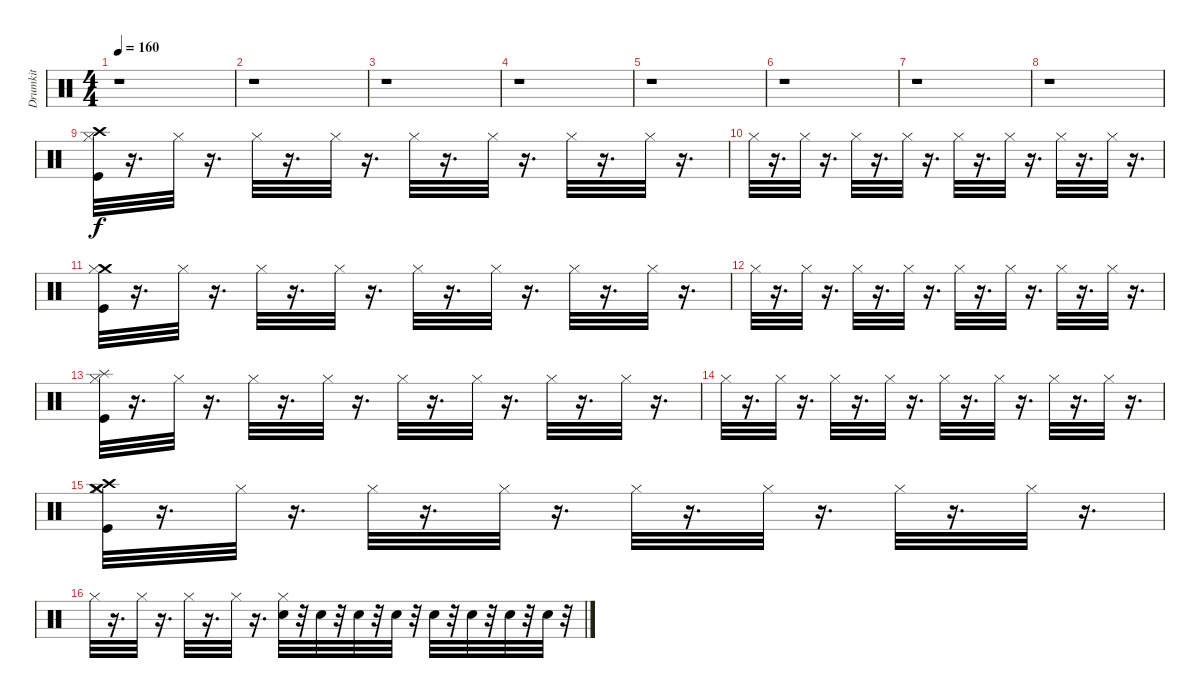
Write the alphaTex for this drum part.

\track ("Drumkit" "Drumkit") {instrument percussion}
\staff {score}
\articulation defaults
\ts (4 4)
\tempo 160
\clef neutral
\ks c
r.1{dy f} |
r.1 |
r.1 |
r.1 |
r.1 |
r.1 |
r.1 |
r.1 |
("Crash high (hit)" "Kick (hit)" "Hi-Hat (closed)").32 r.16{d} "Hi-Hat (closed)".32 r.16{d} "Hi-Hat (closed)".32 r.16{d} "Hi-Hat (closed)".32 r.16{d} "Hi-Hat (closed)".32 r.16{d} "Hi-Hat (closed)".32 r.16{d} "Hi-Hat (closed)".32 r.16{d} "Hi-Hat (closed)".32 r.16{d} |
"Hi-Hat (closed)".32 r.16{d} "Hi-Hat (closed)".32 r.16{d} "Hi-Hat (closed)".32 r.16{d} "Hi-Hat (closed)".32 r.16{d} "Hi-Hat (closed)".32 r.16{d} "Hi-Hat (closed)".32 r.16{d} "Hi-Hat (closed)".32 r.16{d} "Hi-Hat (closed)".32 r.16{d} |
("Crash medium (hit)" "Kick (hit)" "Hi-Hat (closed)").32 r.16{d} "Hi-Hat (closed)".32 r.16{d} "Hi-Hat (closed)".32 r.16{d} "Hi-Hat (closed)".32 r.16{d} "Hi-Hat (closed)".32 r.16{d} "Hi-Hat (closed)".32 r.16{d} "Hi-Hat (closed)".32 r.16{d} "Hi-Hat (closed)".32 r.16{d} |
"Hi-Hat (closed)".32 r.16{d} "Hi-Hat (closed)".32 r.16{d} "Hi-Hat (closed)".32 r.16{d} "Hi-Hat (closed)".32 r.16{d} "Hi-Hat (closed)".32 r.16{d} "Hi-Hat (closed)".32 r.16{d} "Hi-Hat (closed)".32 r.16{d} "Hi-Hat (closed)".32 r.16{d} |
("Kick (hit)" "Splash (hit)" "Hi-Hat (closed)").32 r.16{d} "Hi-Hat (closed)".32 r.16{d} "Hi-Hat (closed)".32 r.16{d} "Hi-Hat (closed)".32 r.16{d} "Hi-Hat (closed)".32 r.16{d} "Hi-Hat (closed)".32 r.16{d} "Hi-Hat (closed)".32 r.16{d} "Hi-Hat (closed)".32 r.16{d} |
"Hi-Hat (closed)".32 r.16{d} "Hi-Hat (closed)".32 r.16{d} "Hi-Hat (closed)".32 r.16{d} "Hi-Hat (closed)".32 r.16{d} "Hi-Hat (closed)".32 r.16{d} "Hi-Hat (closed)".32 r.16{d} "Hi-Hat (closed)".32 r.16{d} "Hi-Hat (closed)".32 r.16{d} |
("Crash medium (hit)" "Crash high (hit)" "Kick (hit)" "Hi-Hat (closed)").32 r.16{d} "Hi-Hat (closed)".32 r.16{d} "Hi-Hat (closed)".32 r.16{d} "Hi-Hat (closed)".32 r.16{d} "Hi-Hat (closed)".32 r.16{d} "Hi-Hat (closed)".32 r.16{d} "Hi-Hat (closed)".32 r.16{d} "Hi-Hat (closed)".32 r.16{d} |
"Hi-Hat (closed)".32 r.16{d} "Hi-Hat (closed)".32 r.16{d} "Hi-Hat (closed)".32 r.16{d} "Hi-Hat (closed)".32 r.16{d} ("Hi-Hat (closed)" "Snare (hit) 2").32 r.32 "Snare (hit) 2".32 r.32 "Snare (hit) 2".32 r.32 "Snare (hit) 2".32 r.32 "Snare (hit) 2".32 r.32 "Snare (hit) 2".32 r.32 "Snare (hit) 2".32 r.32 "Snare (hit) 2".32 r.32
